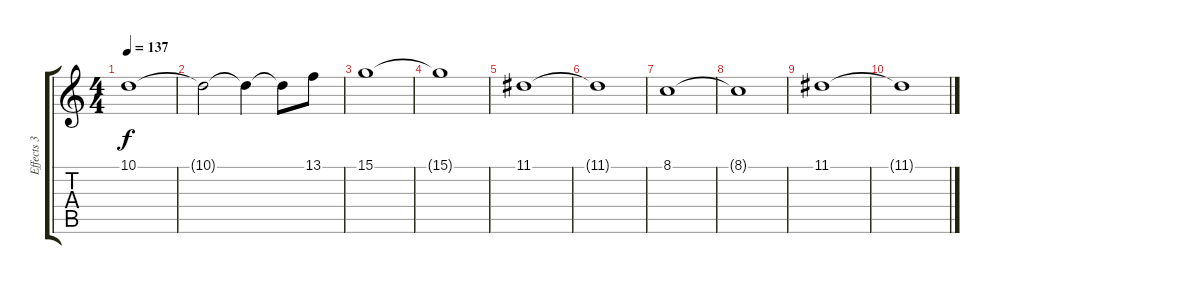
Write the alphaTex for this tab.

\track ("Effects 3" "Effects 3") {instrument lead3calliope}
\staff {score tabs}
\tuning (E4 B3 G3 D3 A2 E2) {hide}
\ts (4 4)
\tempo 137
\clef g2
\ks c
10.1.1{dy f} |
10.1{t}.2 10.1{t}.4 10.1{t}.8 13.1.8 |
15.1.1 |
15.1{t}.1 |
11.1.1 |
11.1{t}.1 |
8.1.1 |
8.1{t}.1 |
11.1.1 |
11.1{t}.1
